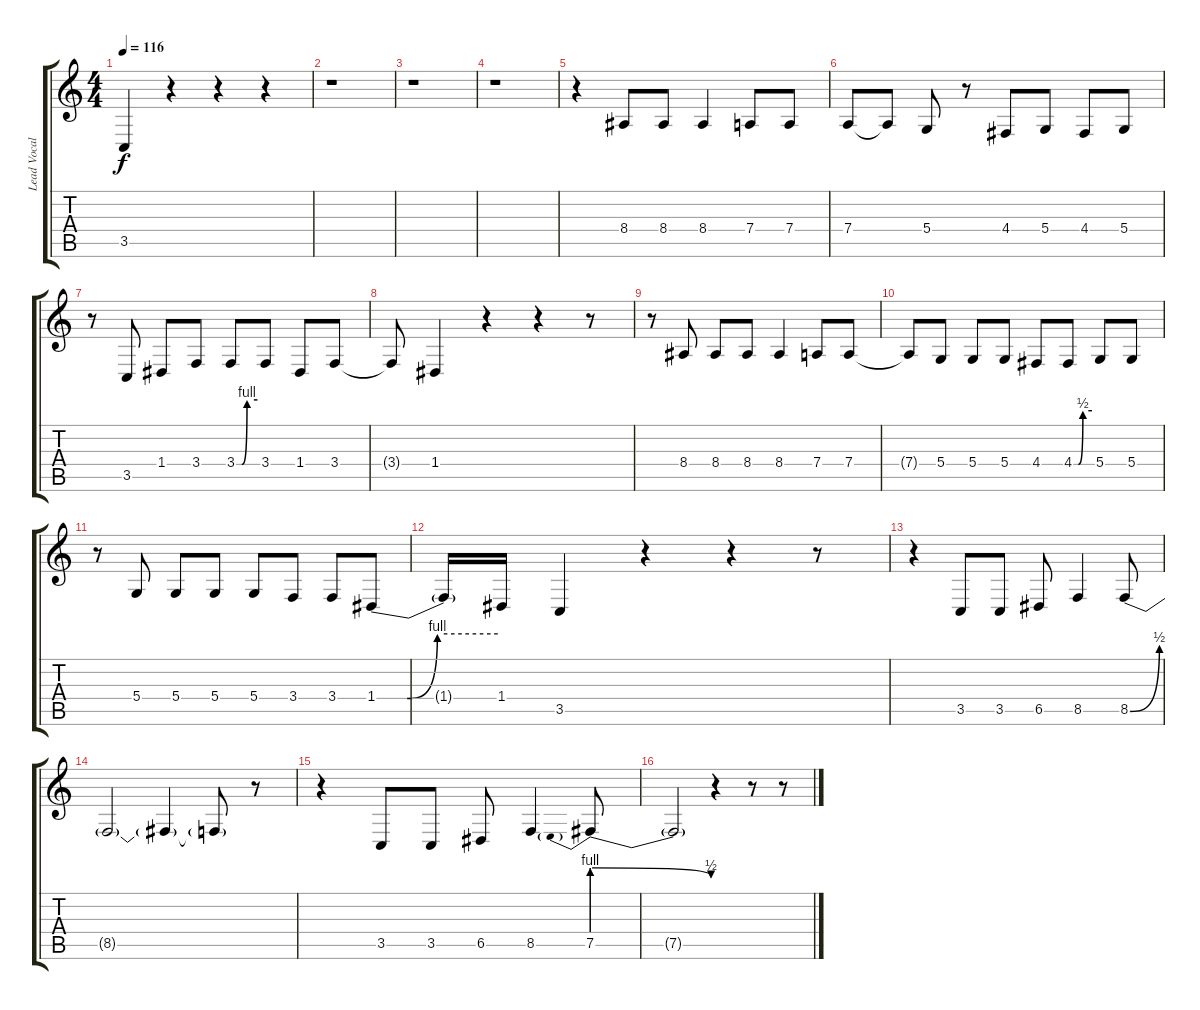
\track ("Lead Vocal" "Lead Vocal") {instrument lead2sawtooth}
\staff {score tabs}
\tuning (E4 B3 G3 D3 A2 E2) {hide}
\ts (4 4)
\tempo 116
\clef g2
\ks c
3.5.4{dy f} r.4 r.4 r.4 |
r.1 |
r.1 |
r.1 |
r.4 8.4.8 8.4.8 8.4.4 7.4.8 7.4.8 |
7.4.8 7.4{t}.8 5.4.8 r.8 4.4.8 5.4.8 4.4.8 5.4.8 |
r.8 3.5.8 1.4.8 3.4.8 3.4{be (custom 0 0 15 0 30 4 60 4)}.8 3.4.8 1.4.8 3.4.8 |
3.4{t}.8 1.4.4 r.4 r.4 r.8 |
r.8 8.4.8 8.4.8 8.4.8 8.4.4 7.4.8 7.4.8 |
7.4{t}.8 5.4.8 5.4.8 5.4.8 4.4.8 4.4{be (custom 0 0 15 0 30 2 60 2)}.8 5.4.8 5.4.8 |
r.8 5.4.8 5.4.8 5.4.8 5.4.8 3.4.8 3.4.8 1.4{be (custom 0 0 15 0 30 4 60 4)}.8 |
1.4{t}.16 1.4.16 3.5.4 r.4 r.4 r.8 |
r.4 3.5.8 3.5.8 6.5.8 8.5.4 8.5{be (bend 0 0 60 2)}.8 |
8.5{t}.2 8.5{t}.4 8.5{t}.8 r.8 |
r.4 3.5.8 3.5.8 6.5.8 8.5.4 7.5{be (prebendrelease 0 4 60 2)}.8 |
7.5{t}.2 r.4 r.8 r.8
